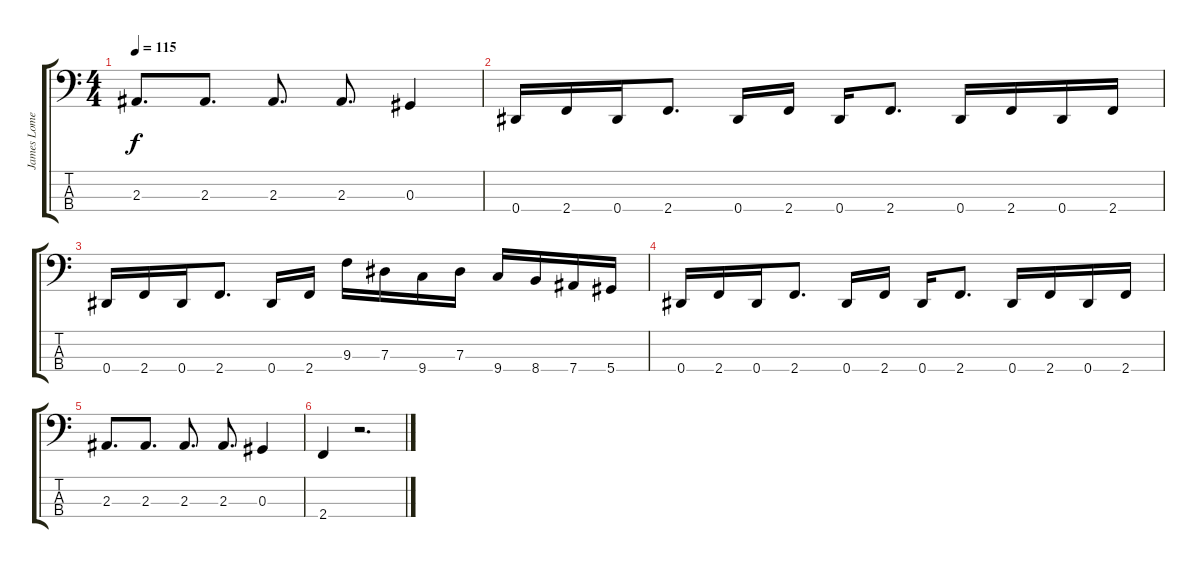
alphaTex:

\track ("James Lomenzo" "James Lome") {instrument electricbasspick}
\staff {score tabs}
\tuning (Gb2 Db2 Ab1 Eb1) {hide}
\ts (4 4)
\tempo 115
\clef f4
\ks c
2.3.8{d dy f} 2.3.8{d} 2.3.8{d} 2.3.8{d} 0.3.4 |
0.4.16 2.4.16 0.4.16 2.4.8{d} 0.4.16 2.4.16 0.4.16 2.4.8{d} 0.4.16 2.4.16 0.4.16 2.4.16 |
0.4.16 2.4.16 0.4.16 2.4.8{d} 0.4.16 2.4.16 9.3.16 7.3.16 9.4.16 7.3.16 9.4.16 8.4.16 7.4.16 5.4.16 |
0.4.16 2.4.16 0.4.16 2.4.8{d} 0.4.16 2.4.16 0.4.16 2.4.8{d} 0.4.16 2.4.16 0.4.16 2.4.16 |
2.3.8{d} 2.3.8{d} 2.3.8{d} 2.3.8{d} 0.3.4 |
2.4.4 r.2{d}
